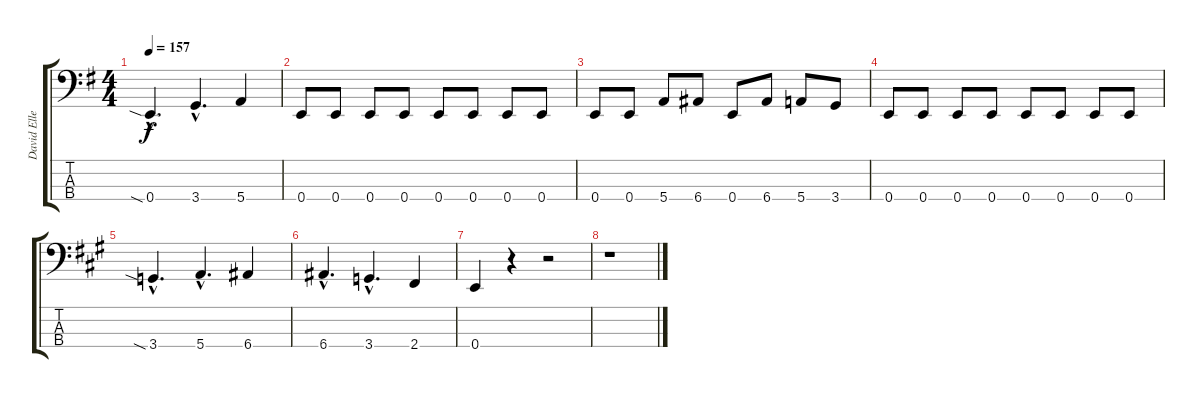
\track ("David Ellefson" "David Elle") {instrument electricbasspick}
\staff {score tabs}
\tuning (G2 D2 A1 E1) {hide}
\ts (4 4)
\tempo 157
\clef f4
\ks g
0.4{sia hac}.4{d dy f} 3.4{hac}.4{d} 5.4.4 |
0.4.8 0.4.8 0.4.8 0.4.8 0.4.8 0.4.8 0.4.8 0.4.8 |
0.4.8 0.4.8 5.4.8 6.4.8 0.4.8 6.4.8 5.4.8 3.4.8 |
0.4.8 0.4.8 0.4.8 0.4.8 0.4.8 0.4.8 0.4.8 0.4.8 |
\ks a
3.4{sia hac}.4{d} 5.4{hac}.4{d} 6.4.4 |
6.4{hac}.4{d} 3.4{hac}.4{d} 2.4.4 |
0.4.4 r.4 r.2 |
r.1
